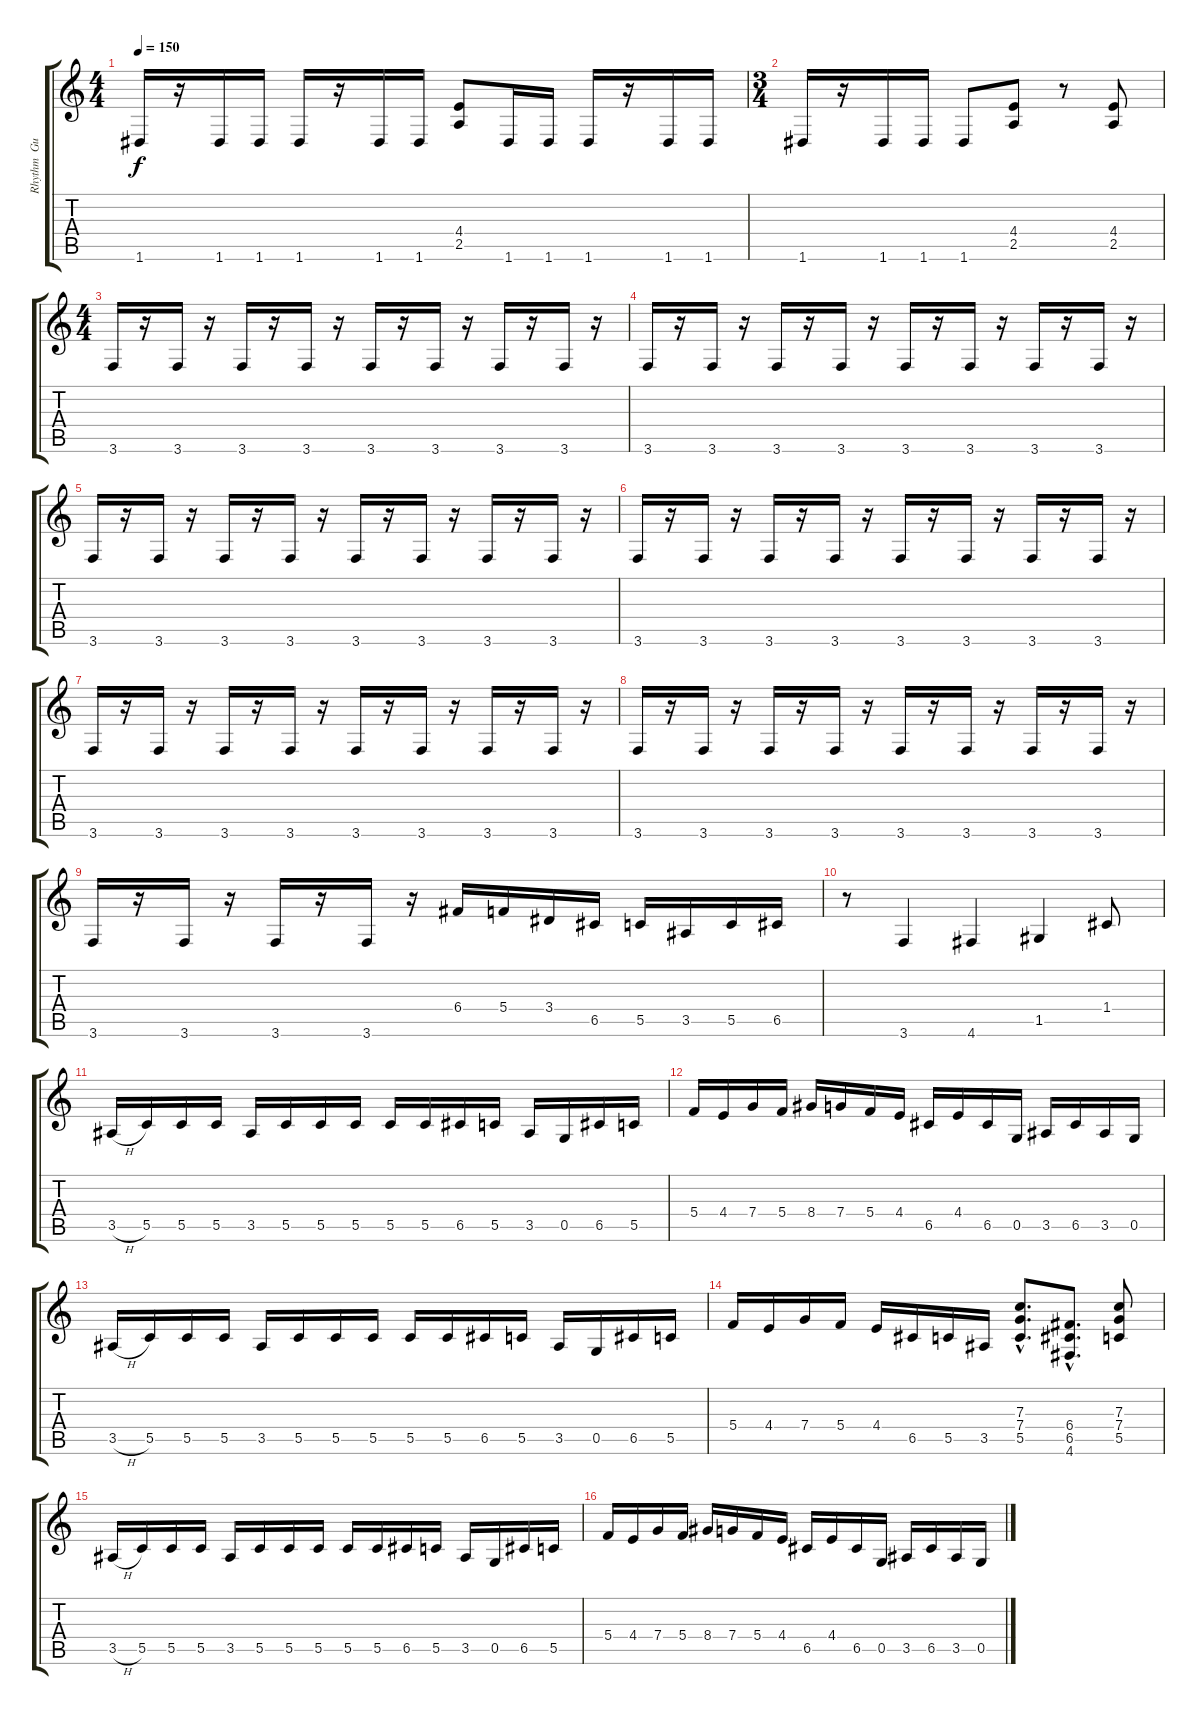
\track ("Rhythm  Guitar" "Rhythm  Gu") {instrument overdrivenguitar}
\staff {score tabs}
\tuning (D4 A3 F3 C3 G2 D2) {hide}
\ts (4 4)
\tempo 150
\clef g2
\ks c
1.6.16{dy f} r.16 1.6.16 1.6.16 1.6.16 r.16 1.6.16 1.6.16 (4.4 2.5).8 1.6.16 1.6.16 1.6.16 r.16 1.6.16 1.6.16 |
\ts (3 4)
1.6.16 r.16 1.6.16 1.6.16 1.6.8 (4.4 2.5).8 r.8 (4.4 2.5).8 |
\ts (4 4)
3.6.16 r.16 3.6.16 r.16 3.6.16 r.16 3.6.16 r.16 3.6.16 r.16 3.6.16 r.16 3.6.16 r.16 3.6.16 r.16 |
3.6.16 r.16 3.6.16 r.16 3.6.16 r.16 3.6.16 r.16 3.6.16 r.16 3.6.16 r.16 3.6.16 r.16 3.6.16 r.16 |
3.6.16 r.16 3.6.16 r.16 3.6.16 r.16 3.6.16 r.16 3.6.16 r.16 3.6.16 r.16 3.6.16 r.16 3.6.16 r.16 |
3.6.16 r.16 3.6.16 r.16 3.6.16 r.16 3.6.16 r.16 3.6.16 r.16 3.6.16 r.16 3.6.16 r.16 3.6.16 r.16 |
3.6.16 r.16 3.6.16 r.16 3.6.16 r.16 3.6.16 r.16 3.6.16 r.16 3.6.16 r.16 3.6.16 r.16 3.6.16 r.16 |
3.6.16 r.16 3.6.16 r.16 3.6.16 r.16 3.6.16 r.16 3.6.16 r.16 3.6.16 r.16 3.6.16 r.16 3.6.16 r.16 |
3.6.16 r.16 3.6.16 r.16 3.6.16 r.16 3.6.16 r.16 6.4.16 5.4.16 3.4.16 6.5.16 5.5.16 3.5.16 5.5.16 6.5.16 |
r.8 3.6.4 4.6.4 1.5.4 1.4.8 |
3.5{h}.16 5.5.16 5.5.16 5.5.16 3.5.16 5.5.16 5.5.16 5.5.16 5.5.16 5.5.16 6.5.16 5.5.16 3.5.16 0.5.16 6.5.16 5.5.16 |
5.4.16 4.4.16 7.4.16 5.4.16 8.4.16 7.4.16 5.4.16 4.4.16 6.5.16 4.4.16 6.5.16 0.5.16 3.5.16 6.5.16 3.5.16 0.5.16 |
3.5{h}.16 5.5.16 5.5.16 5.5.16 3.5.16 5.5.16 5.5.16 5.5.16 5.5.16 5.5.16 6.5.16 5.5.16 3.5.16 0.5.16 6.5.16 5.5.16 |
5.4.16 4.4.16 7.4.16 5.4.16 4.4.16 6.5.16 5.5.16 3.5.16 (7.3{hac} 7.4{hac} 5.5{hac}).8{d} (6.4{hac} 6.5{hac} 4.6{hac}).8{d} (7.3 7.4 5.5).8 |
3.5{h}.16 5.5.16 5.5.16 5.5.16 3.5.16 5.5.16 5.5.16 5.5.16 5.5.16 5.5.16 6.5.16 5.5.16 3.5.16 0.5.16 6.5.16 5.5.16 |
5.4.16 4.4.16 7.4.16 5.4.16 8.4.16 7.4.16 5.4.16 4.4.16 6.5.16 4.4.16 6.5.16 0.5.16 3.5.16 6.5.16 3.5.16 0.5.16
